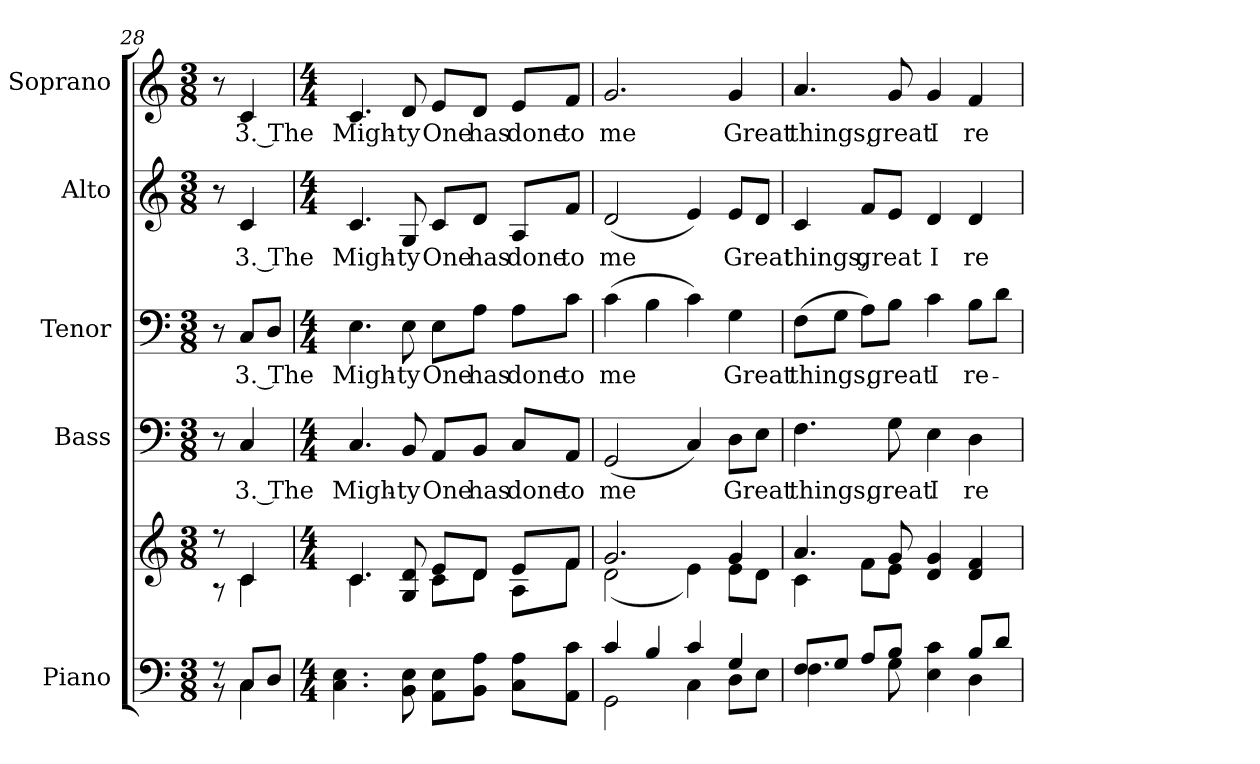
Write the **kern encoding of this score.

**kern	**kern	**kern	**text	**kern	**text	**kern	**text	**kern	**text
*part5	*part5	*part4	*part4	*part3	*part3	*part2	*part2	*part1	*part1
*staff6	*staff5	*staff4	*staff4	*staff3	*staff3	*staff2	*staff2	*staff1	*staff1
*I"Piano	*	*I"Bass	*	*I"Tenor	*	*I"Alto	*	*I"Soprano	*
*I'Pno.	*	*I'B.	*	*I'T.	*	*I'A.	*	*I'S.	*
!!LO:PB:g=z
*clefF4	*clefG2	*clefF4	*	*clefF4	*	*clefG2	*	*clefG2	*
*k[]	*k[]	*k[]	*	*k[]	*	*k[]	*	*k[]	*
*C:	*C:	*C:	*	*C:	*	*C:	*	*C:	*
*M3/8	*M3/8	*M3/8	*	*M3/8	*	*M3/8	*	*M3/8	*
=28	=28	=28	=28	=28	=28	=28	=28	=28	=28
*^	*^	*	*	*	*	*	*	*	*
8r	8r	8r	8r	8r	.	8r	.	8r	.	8r	.
!	!	!	!	!	!LO:LY:b:color=#000000	!	!	!	!	!	!
!	!	!	!	!	!	!	!LO:LY:b:color=#000000	!	!	!	!
!	!	!	!	!	!	!	!	!	!LO:LY:b:color=#000000	!	!
!	!	!	!	!	!	!	!	!	!	!	!LO:LY:b:color=#000000
8Ci/L	4Ci\	4ci/	4ci\	4Ci/	3. The	8Ci/L	3. The	4ci/	3. The	4ci/	3. The
8Di/J	.	.	.	.	.	8Di/J	.	.	.	.	.
=29	=29	=29	=29	=29	=29	=29	=29	=29	=29	=29	=29
*M4/4	*	*M4/4	*	*M4/4	*	*M4/4	*	*M4/4	*	*M4/4	*
!	!	!	!	!	!LO:LY:b:color=#000000	!	!	!	!	!	!
!	!	!	!	!	!	!	!LO:LY:b:color=#000000	!	!	!	!
!	!	!	!	!	!	!	!	!	!LO:LY:b:color=#000000	!	!
!	!	!	!	!	!	!	!	!	!	!	!LO:LY:b:color=#000000
4.Ei/yy	4.Ci\ 4.Ei	4.ci/	4.ci\	4.Ci/	Migh-	4.Ei\	Migh-	4.ci/	Migh-	4.ci/	Migh-
!	!	!	!	!	!LO:LY:b:color=#000000	!	!	!	!	!	!
!	!	!	!	!	!	!	!LO:LY:b:color=#000000	!	!	!	!
!	!	!	!	!	!	!	!	!	!LO:LY:b:color=#000000	!	!
!	!	!	!	!	!	!	!	!	!	!	!LO:LY:b:color=#000000
8Ei/yy	8BBi\ 8Ei	8Gi/ 8di	8Gi\yy	8BBi/	-ty	8Ei\	-ty	8Gi/	-ty	8di/	-ty
!	!	!	!	!	!LO:LY:b:color=#000000	!	!	!	!	!	!
!	!	!	!	!	!	!	!LO:LY:b:color=#000000	!	!	!	!
!	!	!	!	!	!	!	!	!	!LO:LY:b:color=#000000	!	!
!	!	!	!	!	!	!	!	!	!	!	!LO:LY:b:color=#000000
8Ei/Lyy	8AAi\ 8EiL	8ei/L	8ci\L	8AAi/L	One	8Ei\L	One	8ci/L	One	8ei/L	One
!	!	!	!	!	!LO:LY:b:color=#000000	!	!	!	!	!	!
!	!	!	!	!	!	!	!LO:LY:b:color=#000000	!	!	!	!
!	!	!	!	!	!	!	!	!	!LO:LY:b:color=#000000	!	!
!	!	!	!	!	!	!	!	!	!	!	!LO:LY:b:color=#000000
8Ai/Jyy	8BBi\ 8AiJ	8di/J	8di\J	8BBi/J	has	8Ai\J	has	8di/J	has	8di/J	has
!	!	!	!	!	!LO:LY:b:color=#000000	!	!	!	!	!	!
!	!	!	!	!	!	!	!LO:LY:b:color=#000000	!	!	!	!
!	!	!	!	!	!	!	!	!	!LO:LY:b:color=#000000	!	!
!	!	!	!	!	!	!	!	!	!	!	!LO:LY:b:color=#000000
8Ai/Lyy	8Ci\ 8AiL	8ei/L	8Ai\L	8Ci/L	done	8Ai\L	done	8Ai/L	done	8ei/L	done
!	!	!	!	!	!LO:LY:b:color=#000000	!	!	!	!	!	!
!	!	!	!	!	!	!	!LO:LY:b:color=#000000	!	!	!	!
!	!	!	!	!	!	!	!	!	!LO:LY:b:color=#000000	!	!
!	!	!	!	!	!	!	!	!	!	!	!LO:LY:b:color=#000000
8ci/Jyy	8AAi\ 8ciJ	8fi/J	8fi\J	8AAi/J	to	8ci\J	to	8fi/J	to	8fi/J	to
!!LO:PB:g=z
=30	=30	=30	=30	=30	=30	=30	=30	=30	=30	=30	=30
!	!	!	!	!	!LO:LY:b:color=#000000	!	!	!	!	!	!
!	!	!	!	!	!	!	!LO:LY:b:color=#000000	!	!	!	!
!	!	!	!	!	!	!	!	!	!LO:LY:b:color=#000000	!	!
!	!	!	!	!	!	!	!	!	!	!	!LO:LY:b:color=#000000
4ci/	2GGi\	2.gi/	(2di\	(2GGi/	me	(4ci\	me	(2di/	me	2.gi/	me
4Bi/	.	.	.	.	.	4Bi\	.	.	.	.	.
4ci/	4Ci\	.	4ei\)	4Ci/)	.	4ci\)	.	4ei/)	.	.	.
!	!	!	!	!	!LO:LY:b:color=#000000	!	!	!	!	!	!
!	!	!	!	!	!	!	!LO:LY:b:color=#000000	!	!	!	!
!	!	!	!	!	!	!	!	!	!LO:LY:b:color=#000000	!	!
!	!	!	!	!	!	!	!	!	!	!	!LO:LY:b:color=#000000
4Gi/	8Di\L	4gi/	8ei\L	8Di\L	Great	4Gi\	Great	8ei/L	Great	4gi/	Great
.	8Ei\J	.	8di\J	8Ei\J	.	.	.	8di/J	.	.	.
=31	=31	=31	=31	=31	=31	=31	=31	=31	=31	=31	=31
!	!	!	!	!	!LO:LY:b:color=#000000	!	!	!	!	!	!
!	!	!	!	!	!	!	!LO:LY:b:color=#000000	!	!	!	!
!	!	!	!	!	!	!	!	!	!LO:LY:b:color=#000000	!	!
!	!	!	!	!	!	!	!	!	!	!	!LO:LY:b:color=#000000
8Fi/L	4.Fi\	4.ai/	4ci\	4.Fi\	things,	(8Fi\L	things,	4ci/	things,	4.ai/	things,
8Gi/J	.	.	.	.	.	8Gi\J	.	.	.	.	.
!	!	!	!	!	!	!	!	!	!LO:LY:b:color=#000000	!	!
8Ai/L	.	.	8fi\L	.	.	8Ai\L)	.	8fi/L	great	.	.
!	!	!	!	!	!LO:LY:b:color=#000000	!	!	!	!	!	!
!	!	!	!	!	!	!	!LO:LY:b:color=#000000	!	!	!	!
!	!	!	!	!	!	!	!	!	!	!	!LO:LY:b:color=#000000
8Bi/J	8Gi\	8gi/	8ei\J	8Gi\	great	8Bi\J	great	8ei/J	.	8gi/	great
!	!	!	!	!	!LO:LY:b:color=#000000	!	!	!	!	!	!
!	!	!	!	!	!	!	!LO:LY:b:color=#000000	!	!	!	!
!	!	!	!	!	!	!	!	!	!LO:LY:b:color=#000000	!	!
!	!	!	!	!	!	!	!	!	!	!	!LO:LY:b:color=#000000
4ci/yy	4Ei\ 4ci	4di/ 4gi	4di\yy	4Ei\	I	4ci\	I	4di/	I	4gi/	I
!	!	!	!	!	!LO:LY:b:color=#000000	!	!	!	!	!	!
!	!	!	!	!	!	!	!LO:LY:b:color=#000000	!	!	!	!
!	!	!	!	!	!	!	!	!	!LO:LY:b:color=#000000	!	!
!	!	!	!	!	!	!	!	!	!	!	!LO:LY:b:color=#000000
8Bi/L	4Di\	4di/ 4fi	4di\yy	4Di\	re-	8Bi\L	re-	4di/	re-	4fi/	re-
8di/J	.	.	.	.	.	8di\J	.	.	.	.	.
*v	*v	*	*	*	*	*	*	*	*	*	*
*	*v	*v	*	*	*	*	*	*	*	*
=	=	=	=	=	=	=	=	=	=
*-	*-	*-	*-	*-	*-	*-	*-	*-	*-
